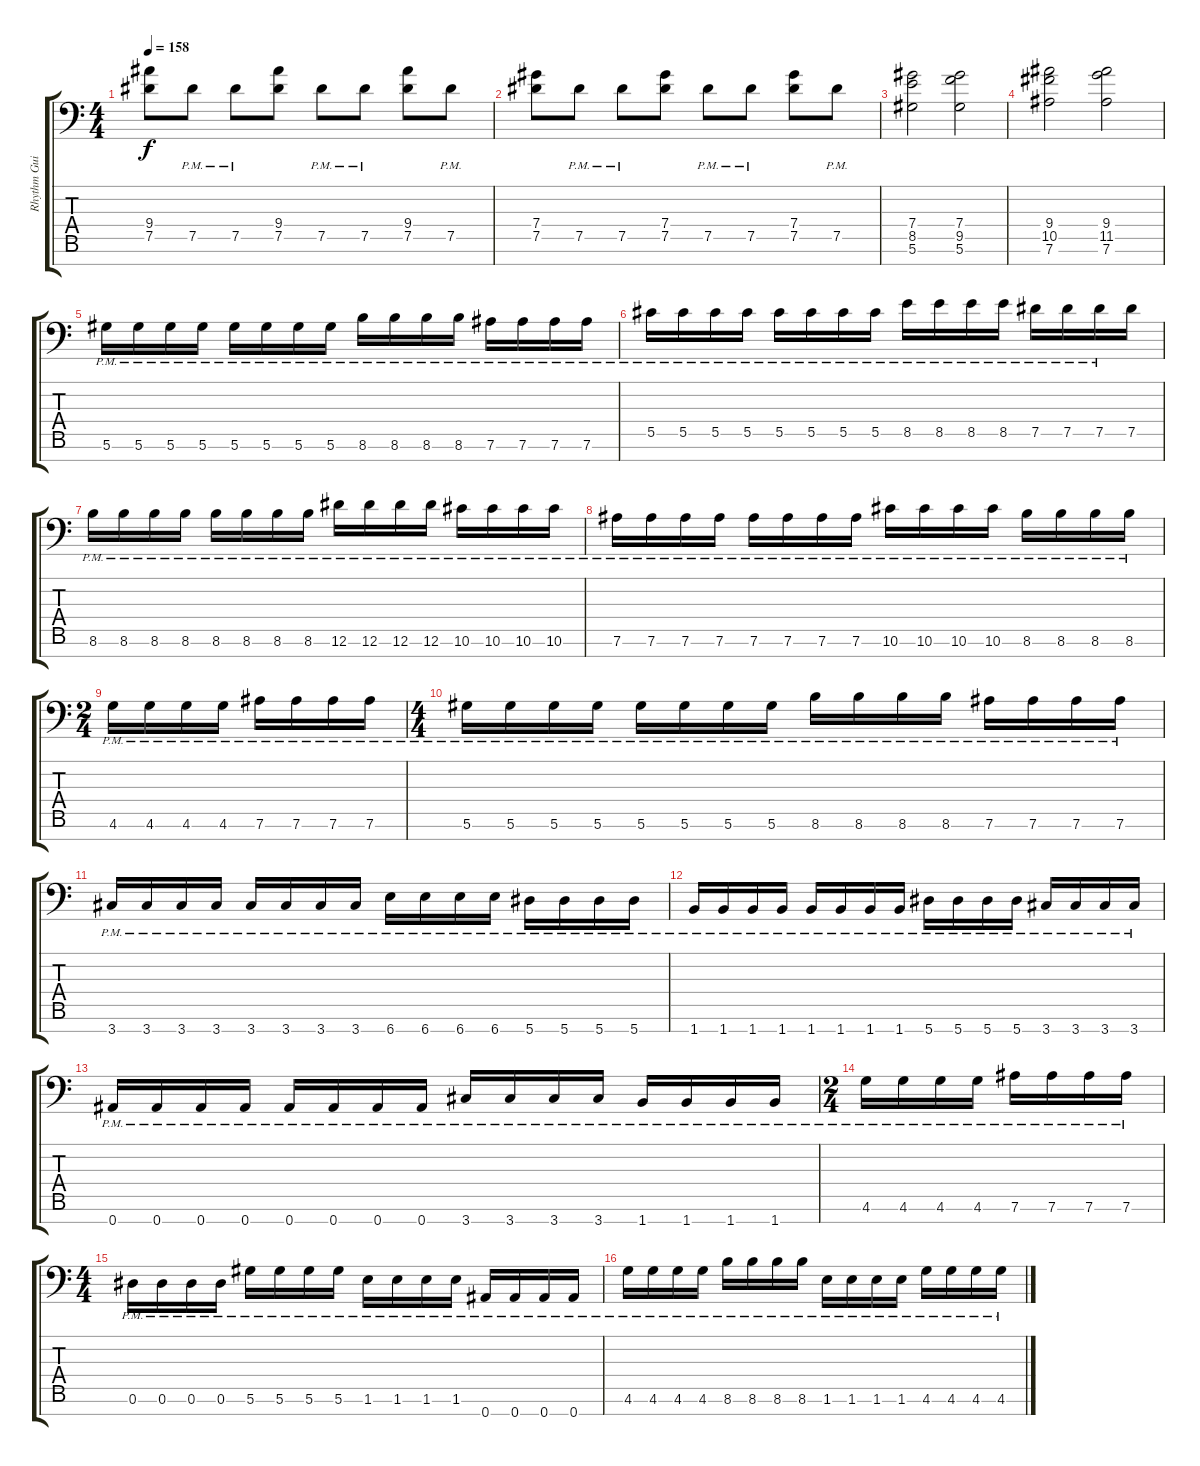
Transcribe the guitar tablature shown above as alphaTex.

\track ("Rhythm Guitar" "Rhythm Gui") {instrument distortionguitar}
\staff {score tabs}
\tuning (Eb4 Bb3 Gb3 Db3 Ab2 Eb2 Bb1) {hide}
\ts (4 4)
\tempo 158
\clef f4
\ks c
(9.4 7.5).8{dy f} 7.5{pm}.8 7.5{pm}.8 (9.4 7.5).8 7.5{pm}.8 7.5{pm}.8 (9.4 7.5).8 7.5{pm}.8 |
(7.4 7.5).8 7.5{pm}.8 7.5{pm}.8 (7.4 7.5).8 7.5{pm}.8 7.5{pm}.8 (7.4 7.5).8 7.5{pm}.8 |
(7.4 8.5 5.6).2 (7.4 9.5 5.6).2 |
(9.4 10.5 7.6).2 (9.4 11.5 7.6).2 |
5.6{pm}.16 5.6{pm}.16 5.6{pm}.16 5.6{pm}.16 5.6{pm}.16 5.6{pm}.16 5.6{pm}.16 5.6{pm}.16 8.6{pm}.16 8.6{pm}.16 8.6{pm}.16 8.6{pm}.16 7.6{pm}.16 7.6{pm}.16 7.6{pm}.16 7.6{pm}.16 |
5.5{pm}.16 5.5{pm}.16 5.5{pm}.16 5.5{pm}.16 5.5{pm}.16 5.5{pm}.16 5.5{pm}.16 5.5{pm}.16 8.5{pm}.16 8.5{pm}.16 8.5{pm}.16 8.5{pm}.16 7.5{pm}.16 7.5{pm}.16 7.5{pm}.16 7.5.16 |
8.6{pm}.16 8.6{pm}.16 8.6{pm}.16 8.6{pm}.16 8.6{pm}.16 8.6{pm}.16 8.6{pm}.16 8.6{pm}.16 12.6{pm}.16 12.6{pm}.16 12.6{pm}.16 12.6{pm}.16 10.6{pm}.16 10.6{pm}.16 10.6{pm}.16 10.6{pm}.16 |
7.6{pm}.16 7.6{pm}.16 7.6{pm}.16 7.6{pm}.16 7.6{pm}.16 7.6{pm}.16 7.6{pm}.16 7.6{pm}.16 10.6{pm}.16 10.6{pm}.16 10.6{pm}.16 10.6{pm}.16 8.6{pm}.16 8.6{pm}.16 8.6{pm}.16 8.6{pm}.16 |
\ts (2 4)
4.6{pm}.16 4.6{pm}.16 4.6{pm}.16 4.6{pm}.16 7.6{pm}.16 7.6{pm}.16 7.6{pm}.16 7.6{pm}.16 |
\ts (4 4)
5.6{pm}.16 5.6{pm}.16 5.6{pm}.16 5.6{pm}.16 5.6{pm}.16 5.6{pm}.16 5.6{pm}.16 5.6{pm}.16 8.6{pm}.16 8.6{pm}.16 8.6{pm}.16 8.6{pm}.16 7.6{pm}.16 7.6{pm}.16 7.6{pm}.16 7.6{pm}.16 |
3.7{pm}.16 3.7{pm}.16 3.7{pm}.16 3.7{pm}.16 3.7{pm}.16 3.7{pm}.16 3.7{pm}.16 3.7{pm}.16 6.7{pm}.16 6.7{pm}.16 6.7{pm}.16 6.7{pm}.16 5.7{pm}.16 5.7{pm}.16 5.7{pm}.16 5.7{pm}.16 |
1.7{pm}.16 1.7{pm}.16 1.7{pm}.16 1.7{pm}.16 1.7{pm}.16 1.7{pm}.16 1.7{pm}.16 1.7{pm}.16 5.7{pm}.16 5.7{pm}.16 5.7{pm}.16 5.7{pm}.16 3.7{pm}.16 3.7{pm}.16 3.7{pm}.16 3.7{pm}.16 |
0.7{pm}.16 0.7{pm}.16 0.7{pm}.16 0.7{pm}.16 0.7{pm}.16 0.7{pm}.16 0.7{pm}.16 0.7{pm}.16 3.7{pm}.16 3.7{pm}.16 3.7{pm}.16 3.7{pm}.16 1.7{pm}.16 1.7{pm}.16 1.7{pm}.16 1.7{pm}.16 |
\ts (2 4)
4.6{pm}.16 4.6{pm}.16 4.6{pm}.16 4.6{pm}.16 7.6{pm}.16 7.6{pm}.16 7.6{pm}.16 7.6{pm}.16 |
\ts (4 4)
0.6{pm}.16 0.6{pm}.16 0.6{pm}.16 0.6{pm}.16 5.6{pm}.16 5.6{pm}.16 5.6{pm}.16 5.6{pm}.16 1.6{pm}.16 1.6{pm}.16 1.6{pm}.16 1.6{pm}.16 0.7{pm}.16 0.7{pm}.16 0.7{pm}.16 0.7{pm}.16 |
4.6{pm}.16 4.6{pm}.16 4.6{pm}.16 4.6{pm}.16 8.6{pm}.16 8.6{pm}.16 8.6{pm}.16 8.6{pm}.16 1.6{pm}.16 1.6{pm}.16 1.6{pm}.16 1.6{pm}.16 4.6{pm}.16 4.6{pm}.16 4.6{pm}.16 4.6{pm}.16
